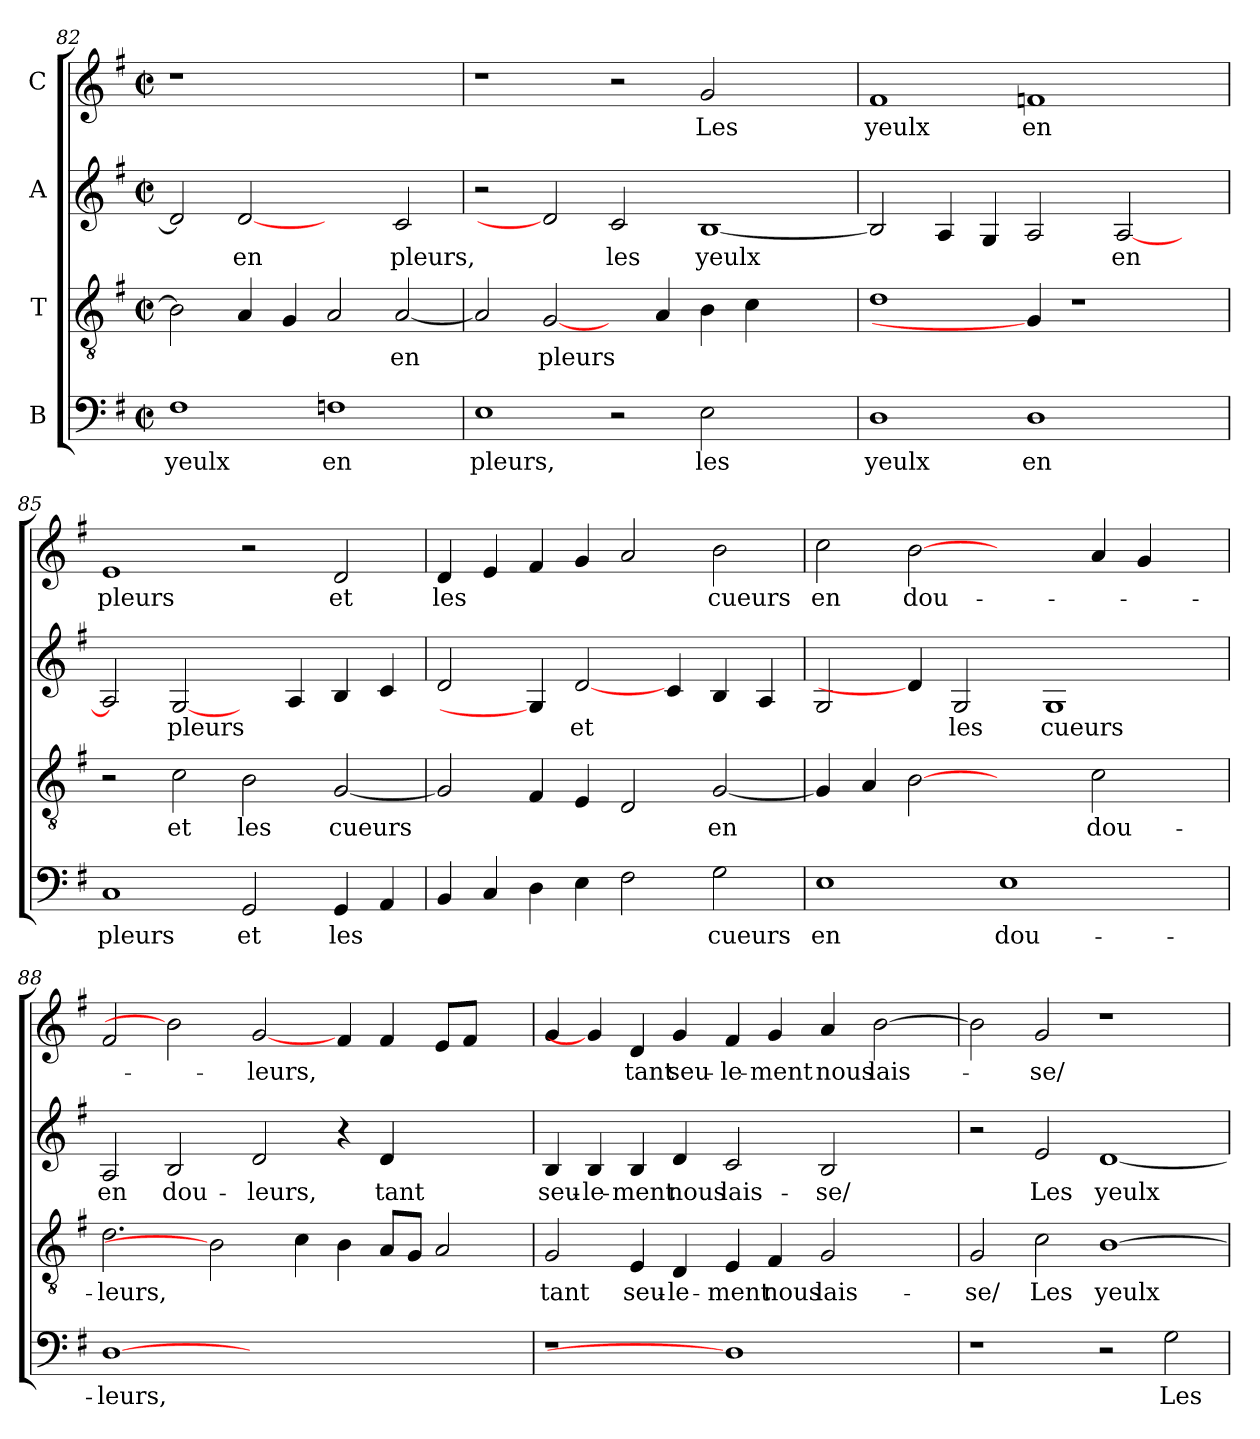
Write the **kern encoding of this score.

**kern	**text	**kern	**text	**kern	**text	**kern	**text
*part4	*part4	*part3	*part3	*part2	*part2	*part1	*part1
*staff4	*staff4	*staff3	*staff3	*staff2	*staff2	*staff1	*staff1
*I"B	*	*I"T	*	*I"A	*	*I"C	*
*clefF4	*	*clefGv2	*	*clefG2	*	*clefG2	*
*k[f#]	*	*k[f#]	*	*k[f#]	*	*k[f#]	*
*G:	*	*G:	*	*G:	*	*G:	*
*M2/2	*	*M2/2	*	*M2/2	*	*M2/2	*
*met(c|)	*	*met(c|)	*	*met(c|)	*	*met(c|)	*
=82	=82	=82	=82	=82	=82	=82	=82
1F#	yeulx	2B\]	.	2d/]	.	1r	.
.	.	4A/	.	[2d	en	.	.
.	.	4G/	.	.	.	.	.
1Fn	en	2A/	.	2ryy	.	1ryy	.
.	.	[2A/	en	2c/	pleurs,	.	.
=83	=83	=83	=83	=83	=83	=83	=83
1E	pleurs,	2A/]	.	2r	.	1r	.
.	.	[2G/	pleurs	2d]	.	.	.
2r	.	4ryy	.	2c/	les	2r	.
.	.	4A/	.	.	.	.	.
2E\	les	4B\	.	[1B	yeulx	2g/	Les
.	.	4c\	.	.	.	.	.
2ryy	.	2ryy	.	.	.	2ryy	.
=84	=84	=84	=84	=84	=84	=84	=84
1D	yeulx	1d	.	2B/]	.	1f#	yeulx
.	.	.	.	4A/	.	.	.
.	.	.	.	4G/	.	.	.
1D	en	4G/]	.	2A/	.	1fn	en
.	.	1r	.	.	.	.	.
.	.	.	.	[2A/	en	.	.
4ryy	.	.	.	4ryy	.	4ryy	.
!!LO:PB:g=z
=85	=85	=85	=85	=85	=85	=85	=85
1C	pleurs	2r	.	2A/]	.	1e	pleurs
.	.	2c\	et	[2G/	pleurs	.	.
2GG/	et	2B\	les	4ryy	.	2r	.
.	.	.	.	4A/	.	.	.
4GG/	les	[2G/	cueurs	4B/	.	2d/	et
4AA/	.	.	.	4c/	.	.	.
=86	=86	=86	=86	=86	=86	=86	=86
4BB/	.	2G/]	.	2d/	.	4d/	les
4C/	.	.	.	.	.	4e/	.
4D\	.	4F#/	.	4G/]	.	4f#/	.
4E\	.	4E/	.	[2d/	et	4g/	.
2F#\	.	2D/	.	.	.	2a/	.
.	.	.	.	4c/	.	.	.
2G\	cueurs	[2G/	en	4B/	.	2b\	cueurs
.	.	.	.	4A/	.	.	.
=87	=87	=87	=87	=87	=87	=87	=87
1E	en	4G/]	.	2G/	.	2cc\	en
.	.	4A/	.	.	.	.	.
.	.	[2B	.	4d/]	.	[2b	dou-
.	.	.	.	2G/	les	.	.
1E	dou-	2ryy	.	.	.	2ryy	.
.	.	.	.	1G	cueurs	.	.
.	.	2c\	dou-	.	.	4a/	.
.	.	.	.	.	.	4g/	.
4ryy	.	4ryy	.	.	.	4ryy	.
=88	=88	=88	=88	=88	=88	=88	=88
[1D	-leurs,	2.d\	-leurs,	2A/	en	2f#/	.
.	.	.	.	2B/	dou-	2b]	.
.	.	2B]	.	.	.	.	.
1.ryy	.	.	.	2d/	-leurs,	[2g/	-leurs,
.	.	4c\	.	.	.	.	.
.	.	4B\	.	4r	.	4f#/	.
.	.	8A/L	.	4d/	tant	4f#/	.
.	.	8G/J	.	.	.	.	.
.	.	2A/	.	2ryy	.	8e/L	.
.	.	.	.	.	.	8f#/J	.
.	.	.	.	.	.	4ryy	.
!!LO:LB:g=z
=89	=89	=89	=89	=89	=89	=89	=89
1r	.	2G/	tant	4B/	seu-	4g/	.
.	.	.	.	4B/	-le-	4g/]	.
.	.	4E/	seu-	4B/	-ment	4d/	tant
.	.	4D/	-le-	4d/	nous	4g/	seu-
1D]	.	4E/	-ment	2c/	lais-	4f#/	-le-
.	.	4F#/	nous	.	.	4g/	-ment
.	.	2G/	lais-	2B/	-se/	4a/	nous
.	.	.	.	.	.	[2b\	lais-
4ryy	.	4ryy	.	4ryy	.	.	.
=90	=90	=90	=90	=90	=90	=90	=90
1r	.	2G/	-se/	2r	.	2b\]	.
.	.	2c\	Les	2e/	Les	2g/	-se/
2r	.	[1B	yeulx	[1d	yeulx	1r	.
2G\	Les	.	.	.	.	.	.
=	=	=	=	=	=	=	=
*-	*-	*-	*-	*-	*-	*-	*-
